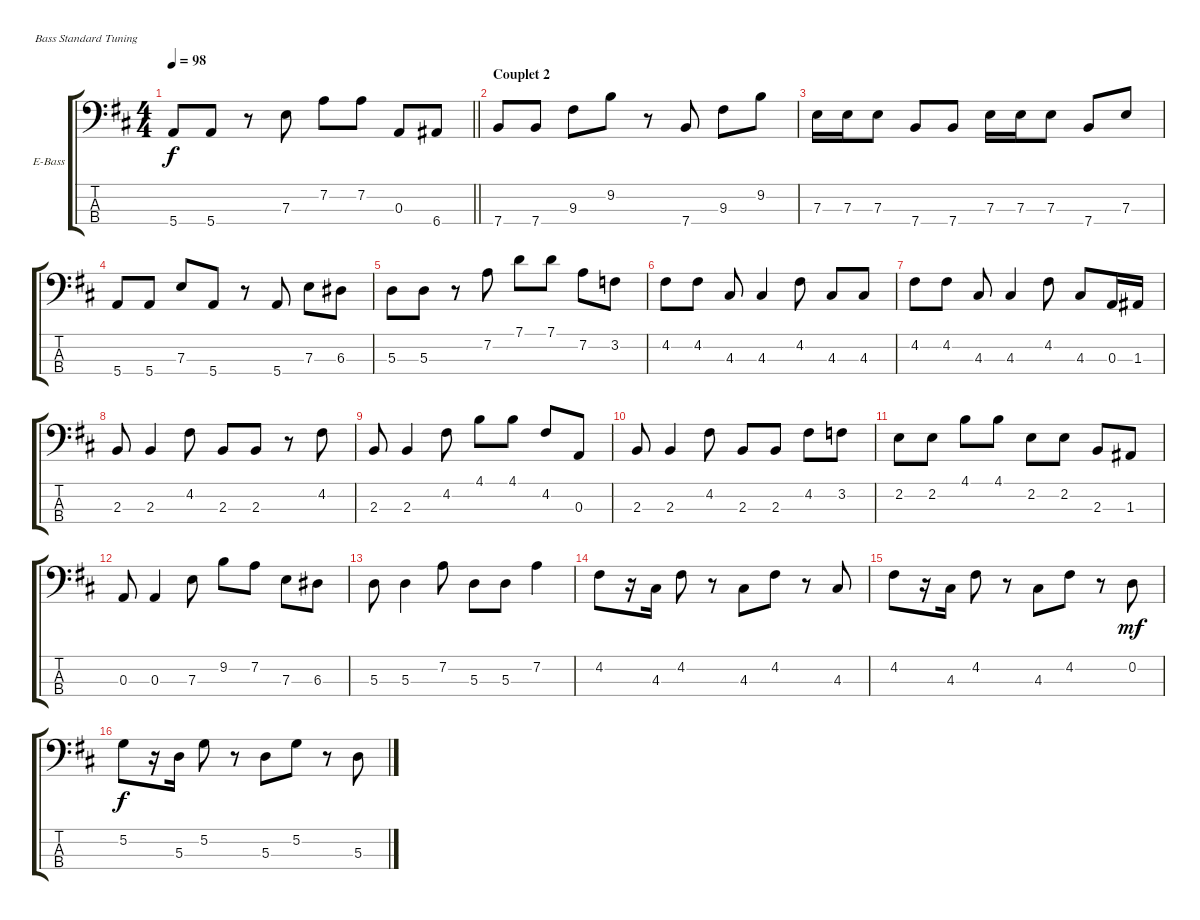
\bracketExtendMode groupsimilarinstruments
\firstSystemTrackNameOrientation horizontal
\otherSystemsTrackNameOrientation horizontal
\track ("Bass guitar" "E-Bass") {instrument acousticbass}
\staff {score tabs}
\tuning (G2 D2 A1 E1)
\ts (4 4)
\tempo 98
\clef f4
\barLineRight lightlight
\ks d
5.4.8{dy f} 5.4.8 r.8 7.3.8 7.2.8 7.2.8 0.3.8 6.4.8 |
\section ("" "Couplet 2")
7.4.8 7.4.8 9.3.8 9.2.8 r.8 7.4.8 9.3.8 9.2.8 |
7.3.16 7.3.16 7.3.8 7.4.8 7.4.8 7.3.16 7.3.16 7.3.8 7.4.8 7.3.8 |
5.4.8 5.4.8 7.3.8 5.4.8 r.8 5.4.8 7.3.8 6.3.8 |
5.3.8 5.3.8 r.8 7.2.8 7.1.8 7.1.8 7.2.8 3.2.8 |
4.2.8 4.2.8 4.3.8 4.3.4 4.2.8 4.3.8 4.3.8 |
4.2.8 4.2.8 4.3.8 4.3.4 4.2.8 4.3.8 0.3.16 1.3.16 |
2.3.8 2.3.4 4.2.8 2.3.8 2.3.8 r.8 4.2.8 |
2.3.8 2.3.4 4.2.8 4.1.8 4.1.8 4.2.8 0.3.8 |
2.3.8 2.3.4 4.2.8 2.3.8 2.3.8 4.2.8 3.2.8 |
2.2.8 2.2.8 4.1.8 4.1.8 2.2.8 2.2.8 2.3.8 1.3.8 |
0.3.8 0.3.4 7.3.8 9.2.8 7.2.8 7.3.8 6.3.8 |
5.3.8 5.3.4 7.2.8 5.3.8 5.3.8 7.2.4 |
4.2.8 r.16 4.3.16 4.2.8 r.8 4.3.8 4.2.8 r.8 4.3.8 |
4.2.8 r.16 4.3.16 4.2.8 r.8 4.3.8 4.2.8 r.8 0.2.8{dy mf} |
5.2.8{dy f} r.16 5.3.16 5.2.8 r.8 5.3.8 5.2.8 r.8 5.3.8
